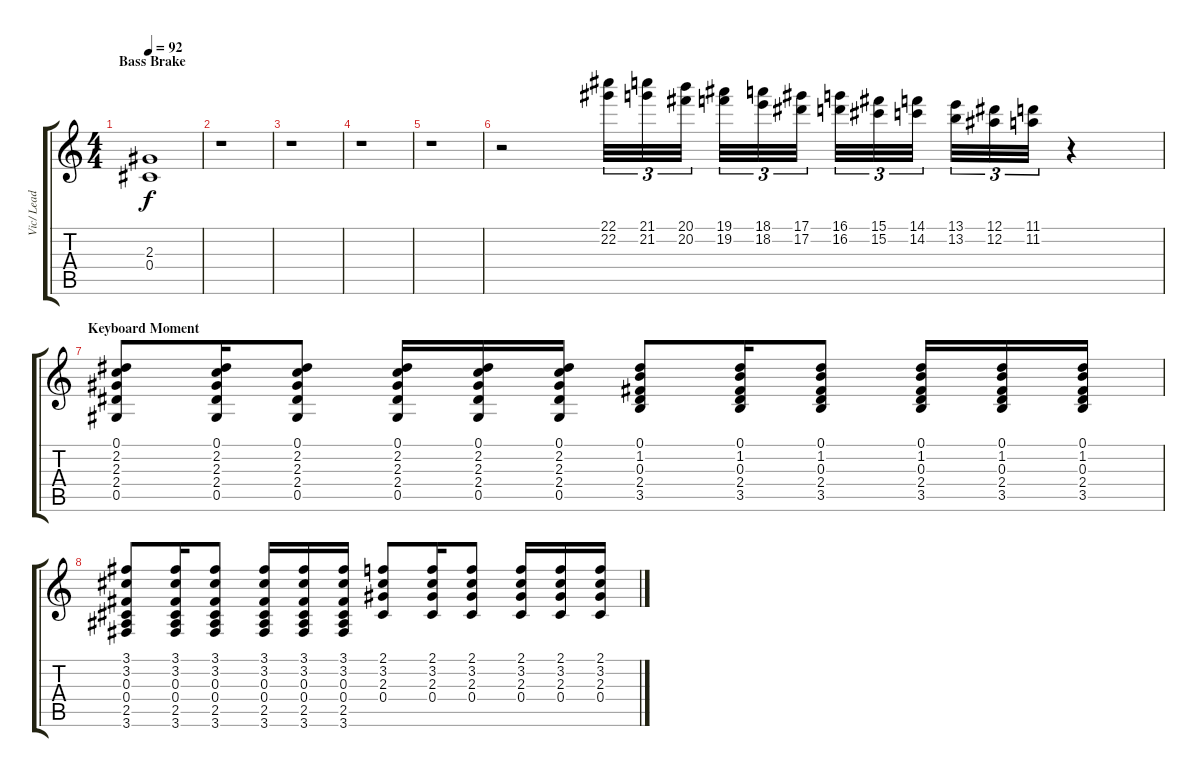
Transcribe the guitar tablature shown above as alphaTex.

\track ("Vic/ Lead" "Vic/ Lead") {instrument acousticguitarsteel}
\staff {score tabs}
\tuning (Eb4 Bb3 Gb3 Db3 Ab2 Eb2) {hide}
\ts (4 4)
\section ("" "Bass Brake")
\tempo 92
\clef g2
\ks c
(2.3{t} 0.4{t}).1{dy f} |
r.1 |
r.1 |
r.1 |
r.1 |
r.2 (22.1 22.2).32{tu (3 2) balance 8 instrument distortionguitar} (21.1 21.2).32{tu (3 2)} (20.1 20.2).32{tu (3 2)} (19.1 19.2).32{tu (3 2)} (18.1 18.2).32{tu (3 2)} (17.1 17.2).32{tu (3 2)} (16.1 16.2).32{tu (3 2)} (15.1 15.2).32{tu (3 2)} (14.1 14.2).32{tu (3 2)} (13.1 13.2).32{tu (3 2)} (12.1 12.2).32{tu (3 2)} (11.1 11.2).32{tu (3 2)} r.4 |
\section ("" "Keyboard Moment")
(0.1 2.2 2.3 2.4 0.5).8{balance 4 instrument acousticguitarsteel} (0.1 2.2 2.3 2.4 0.5).16 (0.1 2.2 2.3 2.4 0.5).8 (0.1 2.2 2.3 2.4 0.5).16 (0.1 2.2 2.3 2.4 0.5).16 (0.1 2.2 2.3 2.4 0.5).16 (0.1 1.2 0.3 2.4 3.5).8 (0.1 1.2 0.3 2.4 3.5).16 (0.1 1.2 0.3 2.4 3.5).8 (0.1 1.2 0.3 2.4 3.5).16 (0.1 1.2 0.3 2.4 3.5).16 (0.1 1.2 0.3 2.4 3.5).16 |
(3.1 3.2 0.3 0.4 2.5 3.6).8 (3.1 3.2 0.3 0.4 2.5 3.6).16 (3.1 3.2 0.3 0.4 2.5 3.6).8 (3.1 3.2 0.3 0.4 2.5 3.6).16 (3.1 3.2 0.3 0.4 2.5 3.6).16 (3.1 3.2 0.3 0.4 2.5 3.6).16 (2.1 3.2 2.3 0.4).8 (2.1 3.2 2.3 0.4).16 (2.1 3.2 2.3 0.4).8 (2.1 3.2 2.3 0.4).16 (2.1 3.2 2.3 0.4).16 (2.1 3.2 2.3 0.4).16
